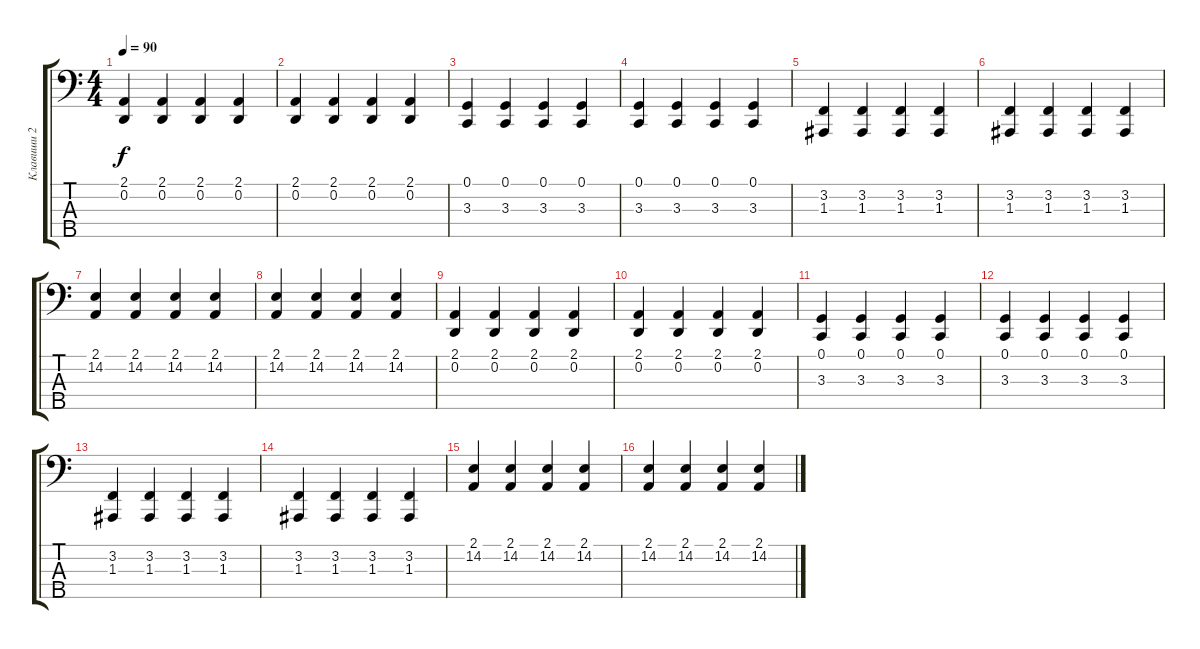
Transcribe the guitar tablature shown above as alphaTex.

\track ("Клавиши 2" "Клавиши 2") {instrument acousticgrandpiano}
\staff {score tabs}
\tuning (G2 D2 A1 E1 B0) {hide}
\ts (4 4)
\tempo 90
\clef f4
\ks c
(2.1 0.2).4{dy f} (2.1 0.2).4 (2.1 0.2).4 (2.1 0.2).4 |
(2.1 0.2).4 (2.1 0.2).4 (2.1 0.2).4 (2.1 0.2).4 |
(0.1 3.3).4 (0.1 3.3).4 (0.1 3.3).4 (0.1 3.3).4 |
(0.1 3.3).4 (0.1 3.3).4 (0.1 3.3).4 (0.1 3.3).4 |
(3.2 1.3).4 (3.2 1.3).4 (3.2 1.3).4 (3.2 1.3).4 |
(3.2 1.3).4 (3.2 1.3).4 (3.2 1.3).4 (3.2 1.3).4 |
(2.1 14.2).4 (2.1 14.2).4 (2.1 14.2).4 (2.1 14.2).4 |
(2.1 14.2).4 (2.1 14.2).4 (2.1 14.2).4 (2.1 14.2).4 |
(2.1 0.2).4 (2.1 0.2).4 (2.1 0.2).4 (2.1 0.2).4 |
(2.1 0.2).4 (2.1 0.2).4 (2.1 0.2).4 (2.1 0.2).4 |
(0.1 3.3).4 (0.1 3.3).4 (0.1 3.3).4 (0.1 3.3).4 |
(0.1 3.3).4 (0.1 3.3).4 (0.1 3.3).4 (0.1 3.3).4 |
(3.2 1.3).4 (3.2 1.3).4 (3.2 1.3).4 (3.2 1.3).4 |
(3.2 1.3).4 (3.2 1.3).4 (3.2 1.3).4 (3.2 1.3).4 |
(2.1 14.2).4 (2.1 14.2).4 (2.1 14.2).4 (2.1 14.2).4 |
(2.1 14.2).4 (2.1 14.2).4 (2.1 14.2).4 (2.1 14.2).4
